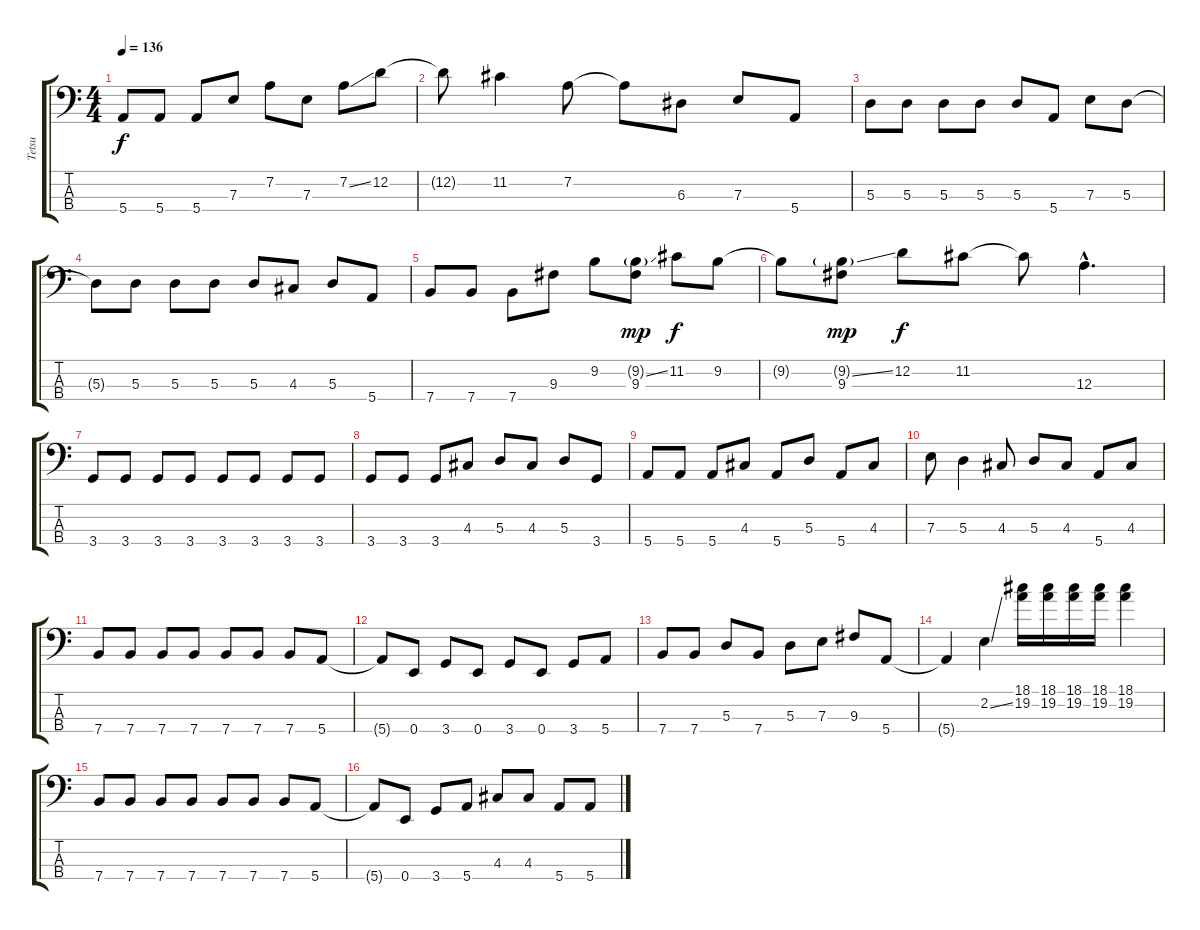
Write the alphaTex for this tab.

\track ("Tetsu" "Tetsu") {instrument electricbasspick}
\staff {score tabs}
\tuning (G2 D2 A1 E1) {hide}
\ts (4 4)
\tempo 136
\clef f4
\ks c
5.4.8{dy f} 5.4.8 5.4.8 7.3.8 7.2.8 7.3.8 7.2{ss}.8 12.2.8 |
12.2{t}.8 11.2.4 7.2.8 7.2{t}.8 6.3.8 7.3.8 5.4.8 |
5.3.8 5.3.8 5.3.8 5.3.8 5.3.8 5.4.8 7.3.8 5.3.8 |
5.3{t}.8 5.3.8 5.3.8 5.3.8 5.3.8 4.3.8 5.3.8 5.4.8 |
7.4.8 7.4.8 7.4.8 9.3.8 9.2.8 (9.2{ss g} 9.3).8{dy mp} 11.2.8{dy f} 9.2.8 |
9.2{t}.8 (9.2{ss g} 9.3).8{dy mp} 12.2.8{dy f} 11.2.8 11.2{t}.8 12.3{hac}.4{d} |
3.4.8 3.4.8 3.4.8 3.4.8 3.4.8 3.4.8 3.4.8 3.4.8 |
3.4.8 3.4.8 3.4.8 4.3.8 5.3.8 4.3.8 5.3.8 3.4.8 |
5.4.8 5.4.8 5.4.8 4.3.8 5.4.8 5.3.8 5.4.8 4.3.8 |
7.3.8 5.3.4 4.3.8 5.3.8 4.3.8 5.4.8 4.3.8 |
7.4.8 7.4.8 7.4.8 7.4.8 7.4.8 7.4.8 7.4.8 5.4.8 |
5.4{t}.8 0.4.8 3.4.8 0.4.8 3.4.8 0.4.8 3.4.8 5.4.8 |
7.4.8 7.4.8 5.3.8 7.4.8 5.3.8 7.3.8 9.3.8 5.4.8 |
5.4{t}.4 2.2{ss}.4 (18.1 19.2).16 (18.1 19.2).16 (18.1 19.2).16 (18.1 19.2).16 (18.1 19.2).4 |
7.4.8 7.4.8 7.4.8 7.4.8 7.4.8 7.4.8 7.4.8 5.4.8 |
5.4{t}.8 0.4.8 3.4.8 5.4.8 4.3.8 4.3.8 5.4.8 5.4.8
